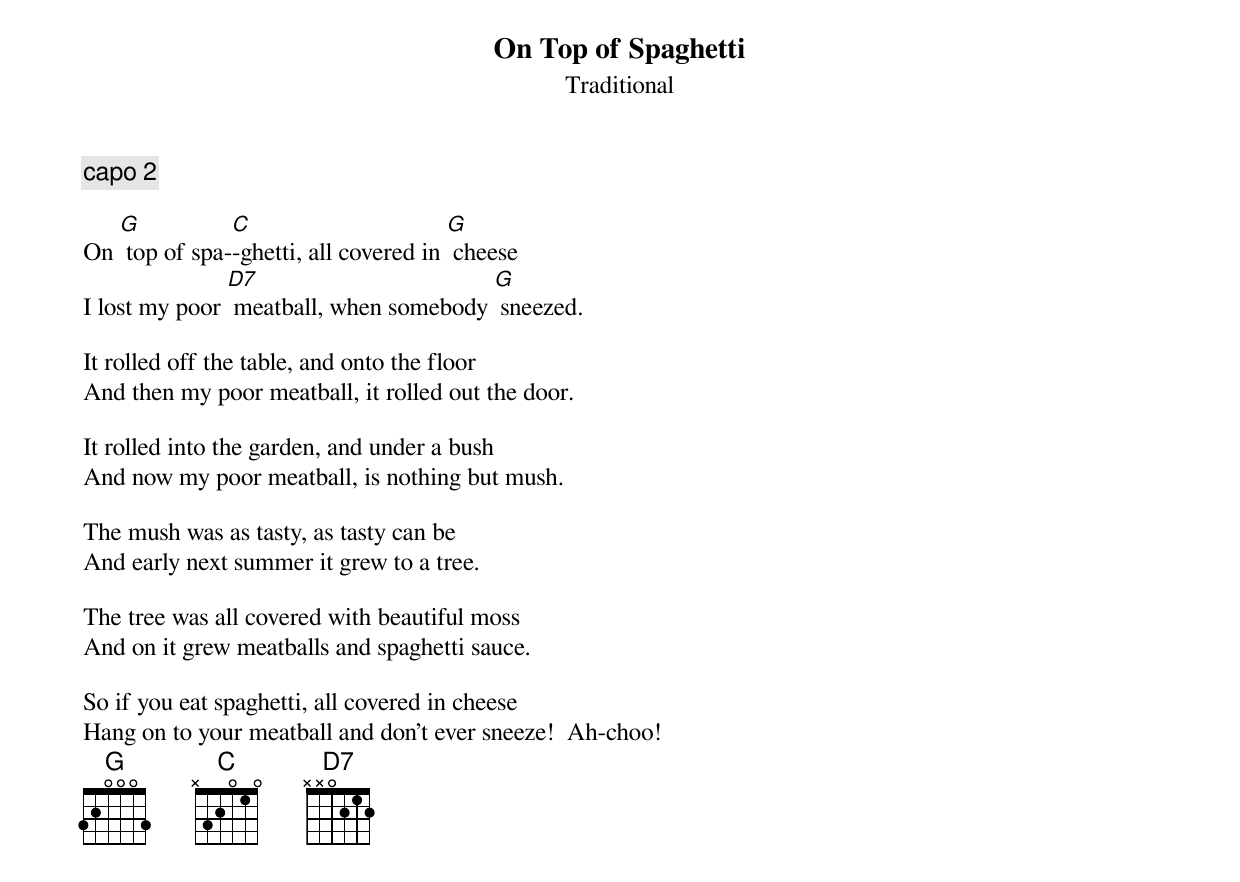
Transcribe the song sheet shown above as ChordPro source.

{title: On Top of Spaghetti}
{subtitle: Traditional}

{c:capo 2}

On [G] top of spa-[C]-ghetti, all covered in [G] cheese
I lost my poor [D7] meatball, when somebody [G] sneezed.

It rolled off the table, and onto the floor
And then my poor meatball, it rolled out the door.

It rolled into the garden, and under a bush
And now my poor meatball, is nothing but mush.

The mush was as tasty, as tasty can be
And early next summer it grew to a tree.

The tree was all covered with beautiful moss
And on it grew meatballs and spaghetti sauce.

So if you eat spaghetti, all covered in cheese
Hang on to your meatball and don't ever sneeze!  Ah-choo!
